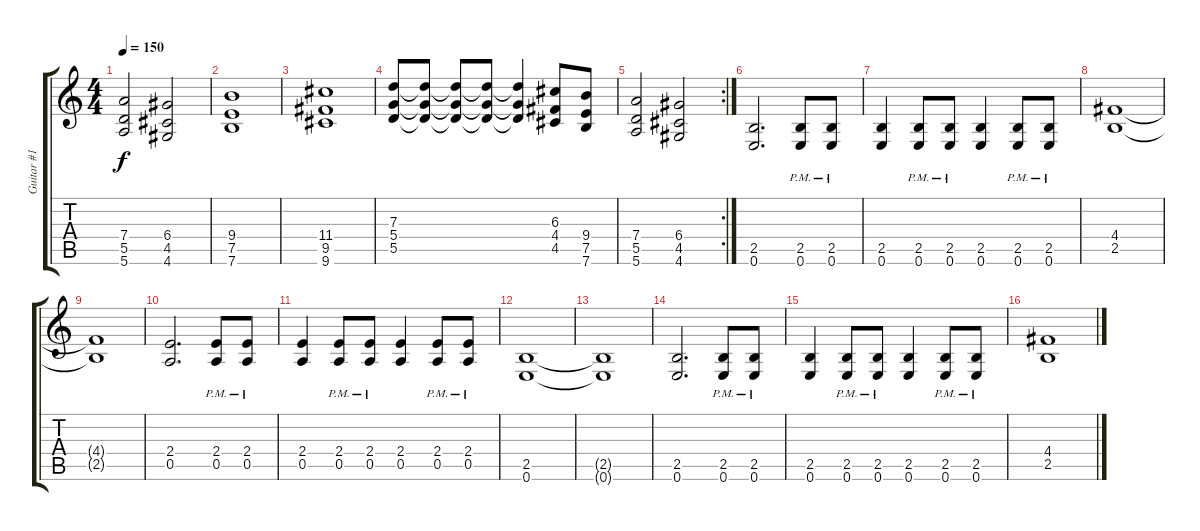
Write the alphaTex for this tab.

\track ("Guitar #1" "Guitar #1") {instrument distortionguitar}
\staff {score tabs}
\tuning (E4 B3 G3 D3 A2 E2) {hide}
\ts (4 4)
\tempo 150
\clef g2
\ks c
(7.4 5.5 5.6).2{dy f} (6.4 4.5 4.6).2 |
(9.4 7.5 7.6).1 |
(11.4 9.5 9.6).1 |
(7.3 5.4 5.5).8 (7.3{t} 5.4{t} 5.5{t}).8 (7.3{t} 5.4{t} 5.5{t}).8 (7.3{t} 5.4{t} 5.5{t}).8 (7.3{t} 5.4{t} 5.5{t}).4 (6.3 4.4 4.5).8 (9.4 7.5 7.6).8 |
\rc 2
(7.4 5.5 5.6).2 (6.4 4.5 4.6).2 |
(2.5 0.6).2{d} (2.5{pm} 0.6{pm}).8 (2.5{pm} 0.6{pm}).8 |
(2.5 0.6).4 (2.5{pm} 0.6{pm}).8 (2.5{pm} 0.6{pm}).8 (2.5 0.6).4 (2.5{pm} 0.6{pm}).8 (2.5{pm} 0.6{pm}).8 |
(4.4 2.5).1 |
(4.4{t} 2.5{t}).1 |
(2.4 0.5).2{d} (2.4{pm} 0.5{pm}).8 (2.4{pm} 0.5{pm}).8 |
(2.4 0.5).4 (2.4{pm} 0.5{pm}).8 (2.4{pm} 0.5{pm}).8 (2.4 0.5).4 (2.4{pm} 0.5{pm}).8 (2.4{pm} 0.5{pm}).8 |
(2.5 0.6).1 |
(2.5{t} 0.6{t}).1 |
(2.5 0.6).2{d} (2.5{pm} 0.6{pm}).8 (2.5{pm} 0.6{pm}).8 |
(2.5 0.6).4 (2.5{pm} 0.6{pm}).8 (2.5{pm} 0.6{pm}).8 (2.5 0.6).4 (2.5{pm} 0.6{pm}).8 (2.5{pm} 0.6{pm}).8 |
(4.4 2.5).1
